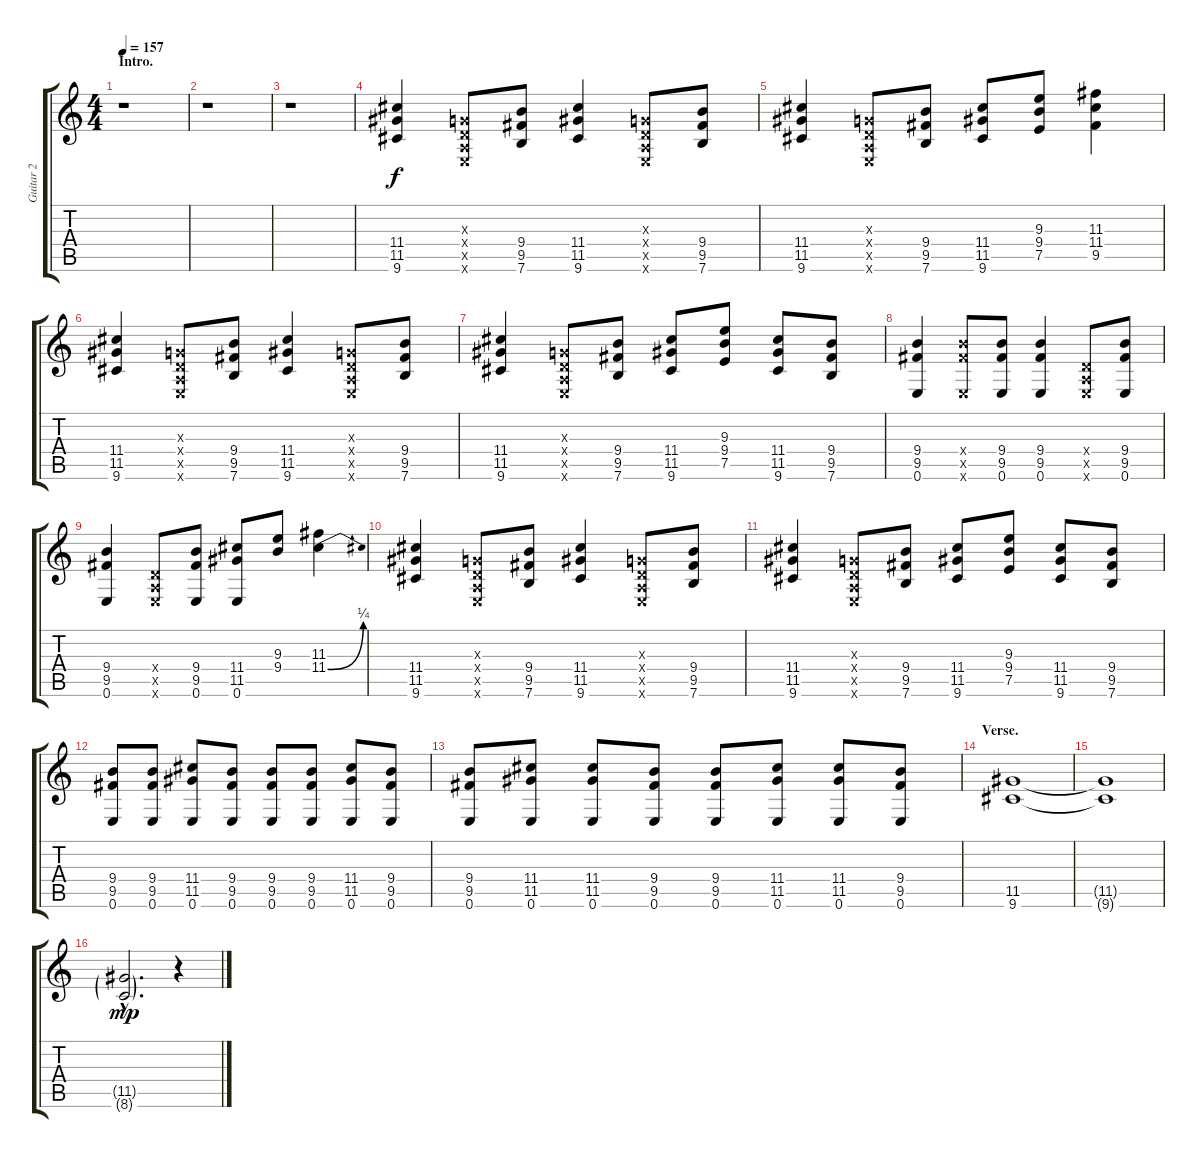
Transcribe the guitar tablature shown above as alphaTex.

\track ("Guitar 2" "Guitar 2") {instrument distortionguitar}
\staff {score tabs}
\tuning (E4 B3 G3 D3 A2 E2) {hide}
\ts (4 4)
\section ("" "Intro.")
\tempo 157
\clef g2
\ks c
r.1{dy f instrument distortionguitar} |
r.1 |
r.1 |
(11.4 11.5 9.6).4 (0.3{x} 0.4{x} 0.5{x} 0.6{x}).8 (9.4 9.5 7.6).8 (11.4 11.5 9.6).4 (0.3{x} 0.4{x} 0.5{x} 0.6{x}).8 (9.4 9.5 7.6).8 |
(11.4 11.5 9.6).4 (0.3{x} 0.4{x} 0.5{x} 0.6{x}).8 (9.4 9.5 7.6).8 (11.4 11.5 9.6).8 (9.3 9.4 7.5).8 (11.3 11.4 9.5).4 |
(11.4 11.5 9.6).4 (0.3{x} 0.4{x} 0.5{x} 0.6{x}).8 (9.4 9.5 7.6).8 (11.4 11.5 9.6).4 (0.3{x} 0.4{x} 0.5{x} 0.6{x}).8 (9.4 9.5 7.6).8 |
(11.4 11.5 9.6).4 (0.3{x} 0.4{x} 0.5{x} 0.6{x}).8 (9.4 9.5 7.6).8 (11.4 11.5 9.6).8 (9.3 9.4 7.5).8 (11.4 11.5 9.6).8 (9.4 9.5 7.6).8 |
(9.4 9.5 0.6).4 (9.4{x} 9.5{x} 0.6{x}).8 (9.4 9.5 0.6).8 (9.4 9.5 0.6).4 (0.4{x} 0.5{x} 0.6{x}).8 (9.4 9.5 0.6).8 |
(9.4 9.5 0.6).4 (0.4{x} 0.5{x} 0.6{x}).8 (9.4 9.5 0.6).8 (11.4 11.5 0.6).8 (9.3 9.4).8 (11.3 11.4{be (bend 0 0 60 1)}).4 |
(11.4 11.5 9.6).4 (0.3{x} 0.4{x} 0.5{x} 0.6{x}).8 (9.4 9.5 7.6).8 (11.4 11.5 9.6).4 (0.3{x} 0.4{x} 0.5{x} 0.6{x}).8 (9.4 9.5 7.6).8 |
(11.4 11.5 9.6).4 (0.3{x} 0.4{x} 0.5{x} 0.6{x}).8 (9.4 9.5 7.6).8 (11.4 11.5 9.6).8 (9.3 9.4 7.5).8 (11.4 11.5 9.6).8 (9.4 9.5 7.6).8 |
(9.4 9.5 0.6).8 (9.4 9.5 0.6).8 (11.4 11.5 0.6).8 (9.4 9.5 0.6).8 (9.4 9.5 0.6).8 (9.4 9.5 0.6).8 (11.4 11.5 0.6).8 (9.4 9.5 0.6).8 |
(9.4 9.5 0.6).8 (11.4 11.5 0.6).8 (11.4 11.5 0.6).8 (9.4 9.5 0.6).8 (9.4 9.5 0.6).8 (11.4 11.5 0.6).8 (11.4 11.5 0.6).8 (9.4 9.5 0.6).8 |
\section ("" "Verse.")
(11.5 9.6).1 |
(11.5{t} 9.6{t}).1 |
(11.5{g hac} 8.6{g hac}).2{d dy mp} r.4
